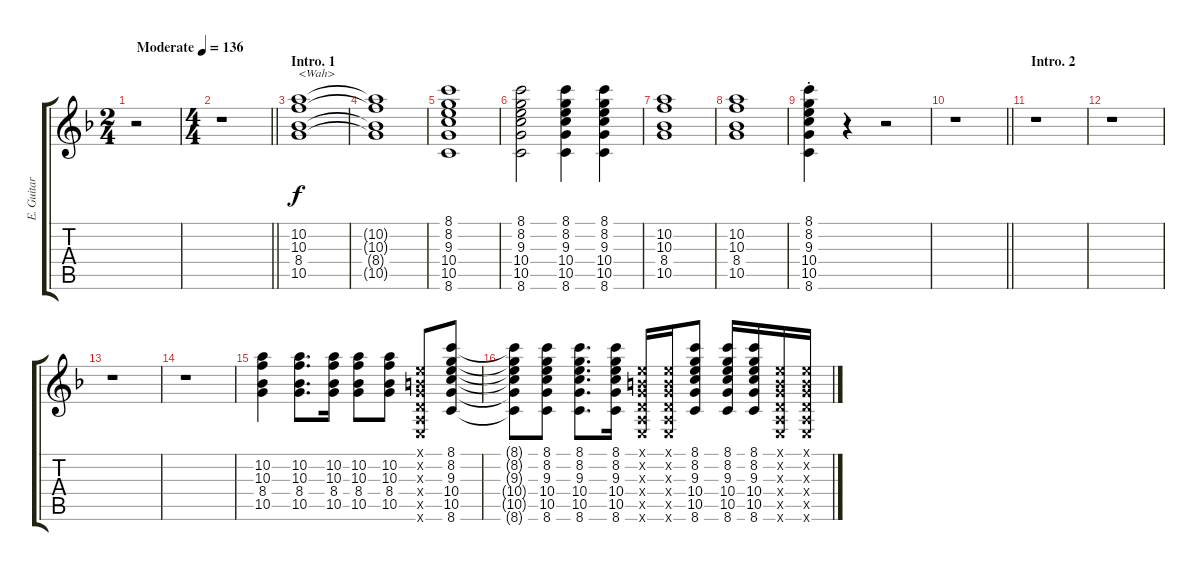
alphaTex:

\track ("E. Guitar III" "E. Guitar ") {instrument overdrivenguitar}
\staff {score tabs}
\tuning (E4 B3 G3 D3 A2 E2) {hide}
\ts (2 4)
\tempo (136 "Moderate")
\clef g2
\ks f
r.2{dy f instrument overdrivenguitar} |
\ts (4 4)
\barLineRight lightlight
r.1 |
\section ("" "Intro. 1")
(10.2 10.3 8.4 10.5).1{txt "<Wah>"} |
(10.2{t} 10.3{t} 8.4{t} 10.5{t}).1 |
(8.1 8.2 9.3 10.4 10.5 8.6).1 |
(8.1 8.2 9.3 10.4 10.5 8.6).2 (8.1 8.2 9.3 10.4 10.5 8.6).4 (8.1 8.2 9.3 10.4 10.5 8.6).4 |
(10.2 10.3 8.4 10.5).1 |
(10.2 10.3 8.4 10.5).1 |
(8.1{st} 8.2{st} 9.3{st} 10.4{st} 10.5{st} 8.6{st}).4 r.4 r.2 |
\barLineRight lightlight
r.1 |
\section ("" "Intro. 2")
r.1 |
r.1 |
r.1 |
r.1 |
(10.2 10.3 8.4 10.5).4 (10.2 10.3 8.4 10.5).8{d} (10.2 10.3 8.4 10.5).16 (10.2 10.3 8.4 10.5).8 (10.2 10.3 8.4 10.5).8 (0.1{x} 0.2{x} 0.3{x} 0.4{x} 0.5{x} 0.6{x}).8 (8.1 8.2 9.3 10.4 10.5 8.6).8 |
(8.1{t} 8.2{t} 9.3{t} 10.4{t} 10.5{t} 8.6{t}).8 (8.1 8.2 9.3 10.4 10.5 8.6).8 (8.1 8.2 9.3 10.4 10.5 8.6).8{d} (8.1 8.2 9.3 10.4 10.5 8.6).16 (0.1{x} 0.2{x} 0.3{x} 0.4{x} 0.5{x} 0.6{x}).16 (0.1{x} 0.2{x} 0.3{x} 0.4{x} 0.5{x} 0.6{x}).16 (8.1 8.2 9.3 10.4 10.5 8.6).8 (8.1 8.2 9.3 10.4 10.5 8.6).16 (8.1 8.2 9.3 10.4 10.5 8.6).16 (0.1{x} 0.2{x} 0.3{x} 0.4{x} 0.5{x} 0.6{x}).16 (0.1{x} 0.2{x} 0.3{x} 0.4{x} 0.5{x} 0.6{x}).16
